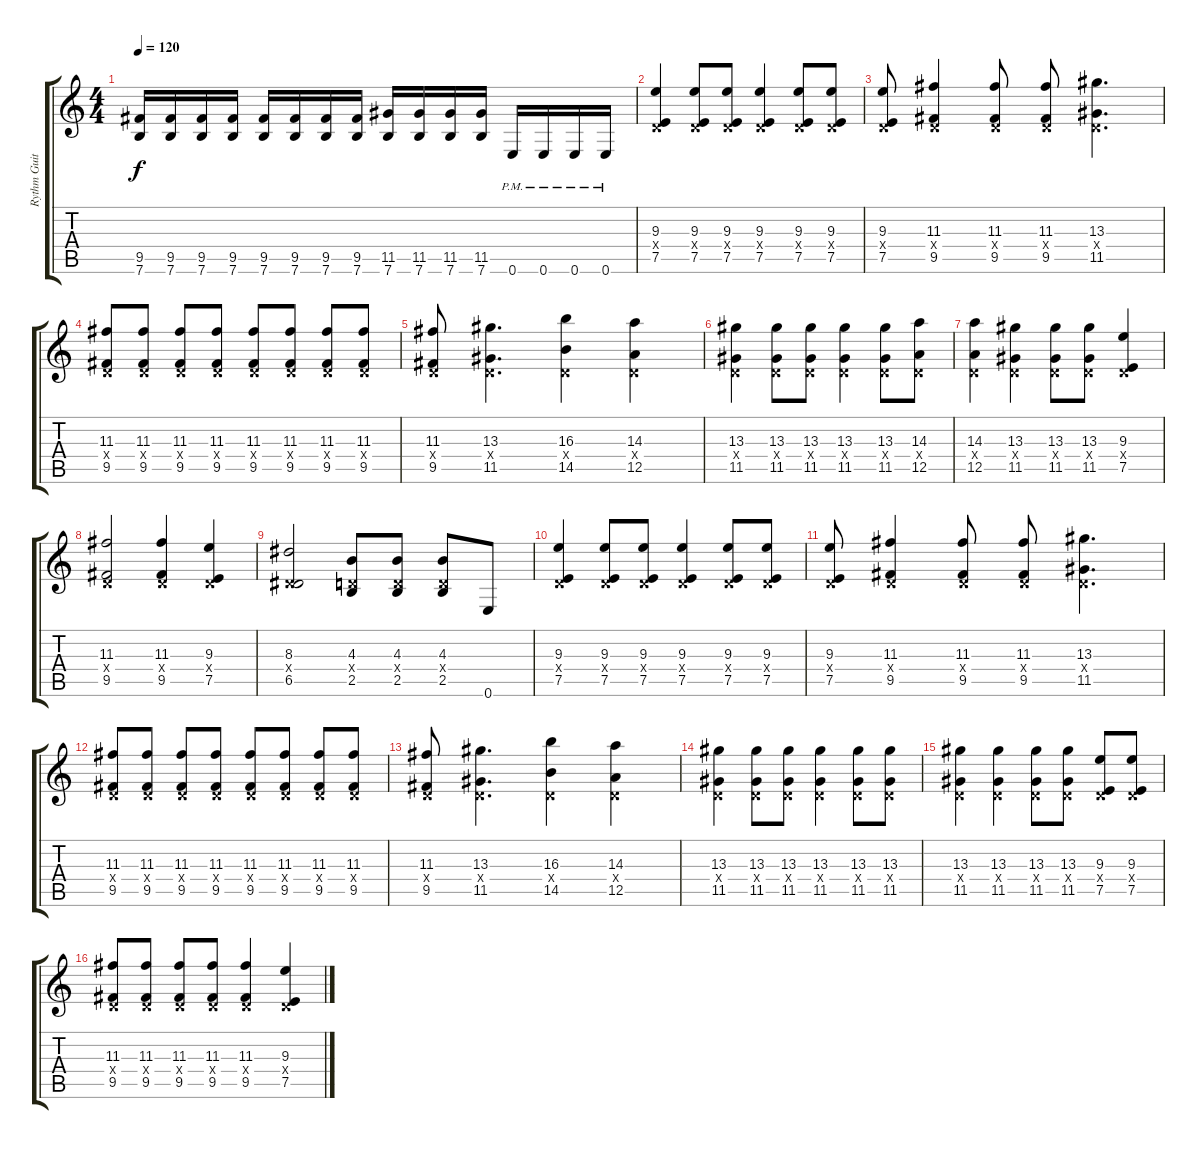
\track ("Rythm Guitar" "Rythm Guit") {instrument overdrivenguitar}
\staff {score tabs}
\tuning (E4 B3 G3 D3 A2 E2) {hide}
\ts (4 4)
\tempo 120
\clef g2
\ks c
(9.5 7.6).16{dy f} (9.5 7.6).16 (9.5 7.6).16 (9.5 7.6).16 (9.5 7.6).16 (9.5 7.6).16 (9.5 7.6).16 (9.5 7.6).16 (11.5 7.6).16 (11.5 7.6).16 (11.5 7.6).16 (11.5 7.6).16 0.6{pm}.16 0.6{pm}.16 0.6{pm}.16 0.6{pm}.16 |
(9.3 0.4{x} 7.5).4 (9.3 0.4{x} 7.5).8 (9.3 0.4{x} 7.5).8 (9.3 0.4{x} 7.5).4 (9.3 0.4{x} 7.5).8 (9.3 0.4{x} 7.5).8 |
(9.3 0.4{x} 7.5).8 (11.3 0.4{x} 9.5).4 (11.3 0.4{x} 9.5).8 (11.3 0.4{x} 9.5).8 (13.3 0.4{x} 11.5).4{d} |
(11.3 0.4{x} 9.5).8 (11.3 0.4{x} 9.5).8 (11.3 0.4{x} 9.5).8 (11.3 0.4{x} 9.5).8 (11.3 0.4{x} 9.5).8 (11.3 0.4{x} 9.5).8 (11.3 0.4{x} 9.5).8 (11.3 0.4{x} 9.5).8 |
(11.3 0.4{x} 9.5).8 (13.3 0.4{x} 11.5).4{d} (16.3 0.4{x} 14.5).4 (14.3 0.4{x} 12.5).4 |
(13.3 0.4{x} 11.5).4 (13.3 0.4{x} 11.5).8 (13.3 0.4{x} 11.5).8 (13.3 0.4{x} 11.5).4 (13.3 0.4{x} 11.5).8 (14.3 0.4{x} 12.5).8 |
(14.3 0.4{x} 12.5).4 (13.3 0.4{x} 11.5).4 (13.3 0.4{x} 11.5).8 (13.3 0.4{x} 11.5).8 (9.3 0.4{x} 7.5).4 |
(11.3 0.4{x} 9.5).2 (11.3 0.4{x} 9.5).4 (9.3 0.4{x} 7.5).4 |
(8.3 0.4{x} 6.5).2 (4.3 0.4{x} 2.5).8 (4.3 0.4{x} 2.5).8 (4.3 0.4{x} 2.5).8 0.6.8 |
(9.3 0.4{x} 7.5).4 (9.3 0.4{x} 7.5).8 (9.3 0.4{x} 7.5).8 (9.3 0.4{x} 7.5).4 (9.3 0.4{x} 7.5).8 (9.3 0.4{x} 7.5).8 |
(9.3 0.4{x} 7.5).8 (11.3 0.4{x} 9.5).4 (11.3 0.4{x} 9.5).8 (11.3 0.4{x} 9.5).8 (13.3 0.4{x} 11.5).4{d} |
(11.3 0.4{x} 9.5).8 (11.3 0.4{x} 9.5).8 (11.3 0.4{x} 9.5).8 (11.3 0.4{x} 9.5).8 (11.3 0.4{x} 9.5).8 (11.3 0.4{x} 9.5).8 (11.3 0.4{x} 9.5).8 (11.3 0.4{x} 9.5).8 |
(11.3 0.4{x} 9.5).8 (13.3 0.4{x} 11.5).4{d} (16.3 0.4{x} 14.5).4 (14.3 0.4{x} 12.5).4 |
(13.3 0.4{x} 11.5).4 (13.3 0.4{x} 11.5).8 (13.3 0.4{x} 11.5).8 (13.3 0.4{x} 11.5).4 (13.3 0.4{x} 11.5).8 (13.3 0.4{x} 11.5).8 |
(13.3 0.4{x} 11.5).4 (13.3 0.4{x} 11.5).4 (13.3 0.4{x} 11.5).8 (13.3 0.4{x} 11.5).8 (9.3 0.4{x} 7.5).8 (9.3 0.4{x} 7.5).8 |
(11.3 0.4{x} 9.5).8 (11.3 0.4{x} 9.5).8 (11.3 0.4{x} 9.5).8 (11.3 0.4{x} 9.5).8 (11.3 0.4{x} 9.5).4 (9.3 0.4{x} 7.5).4
